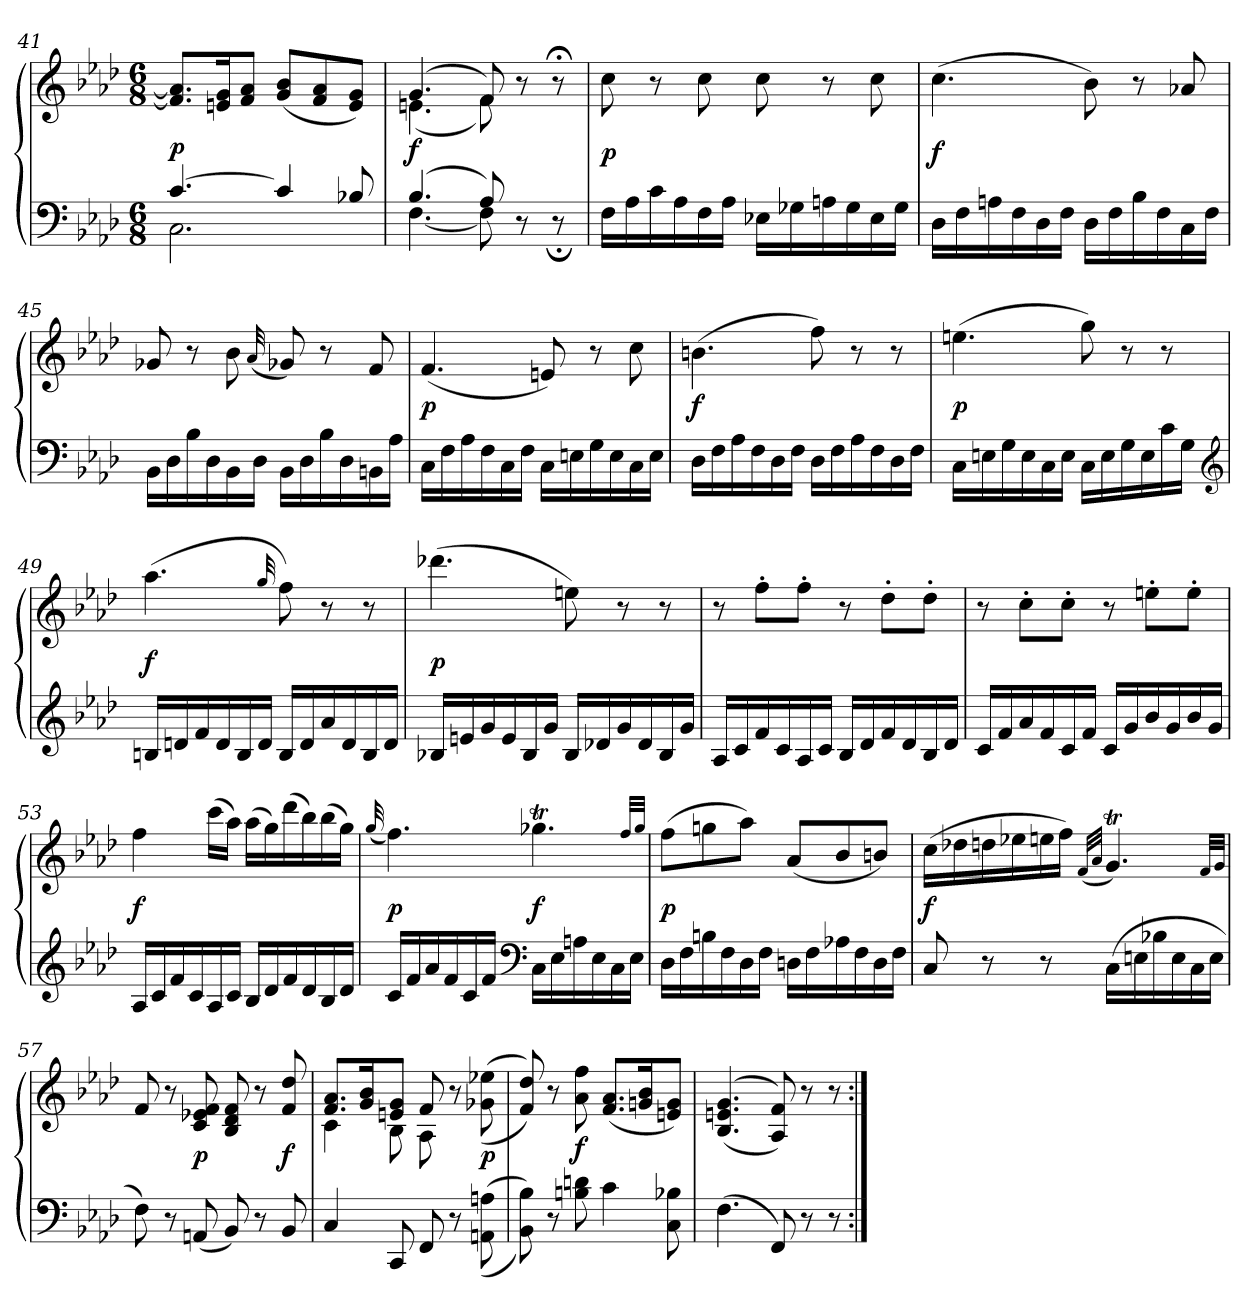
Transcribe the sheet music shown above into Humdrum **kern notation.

**kern	**kern	**dynam
*part1	*part1	*part1
*staff2	*staff1	*staff1/2
*clefF4	*clefG2	*
*k[b-e-a-d-]	*k[b-e-a-d-]	*
*f:	*f:	*
*M6/8	*M6/8	*
=41	=41	=41
*^	*	*
[4.c	2.C	8.f] 8.a-]L	p
.	.	16en 16gk	.
.	.	8f 8a-J	.
4c]	.	(8g 8b-L	.
.	.	8f 8a-	.
8B-X	.	8e 8gJ)	.
=42	=42	=42	=42
*	*	*^	*
(4.B-	[4.F	(4.g	(4.en	f
8A-)	8F]	8f)	8f)	.
8ryy	8r	8r	8ryy	.
8ryy	8r;	8r;<	8ryy	.
=43	=43	=43	=43	=43
!LO:TX:b:t=legato	!	!	!	!
*v	*v	*	*	*
*	*v	*v	*
16FLL	8cc	p
16A-	.	.
16c	8r	.
16A-	.	.
16F	8cc	.
16A-JJ	.	.
16E-XLL	8cc	.
16G-X	.	.
16An	8r	.
16G-	.	.
16E-	8cc	.
16G-JJ	.	.
!!LO:LB:g=z
=44	=44	=44
16D-LL	(4.cc	f
16F	.	.
16An	.	.
16F	.	.
16D-	.	.
16FJJ	.	.
16D-LL	8b-)	.
16F	.	.
16B-	8r	.
16F	.	.
16C	8a-X	.
16FJJ	.	.
=45	=45	=45
16BB-LL	8g-X	.
16D-	.	.
16B-	8r	.
16D-	.	.
16BB-	8b-	.
16D-JJ	.	.
.	(32qqa-	.
16BB-LL	8g-X)	.
16D-	.	.
16B-	8r	.
16D-	.	.
16BBn	8f	.
16A-JJ	.	.
=46	=46	=46
16CLL	(4.f	p
16F	.	.
16A-	.	.
16F	.	.
16C	.	.
16FJJ	.	.
16CLL	8en)	.
16En	.	.
16G	8r	.
16E	.	.
16C	8cc	.
16EJJ	.	.
=47	=47	=47
16D-LL	(4.bn	f
16F	.	.
16A-	.	.
16F	.	.
16D-	.	.
16FJJ	.	.
16D-LL	8ff)	.
16F	.	.
16A-	8r	.
16F	.	.
16D-	8r	.
16FJJ	.	.
!!LO:LB:g=z
=48	=48	=48
16CLL	(4.een	p
16En	.	.
16G	.	.
16E	.	.
16C	.	.
16EJJ	.	.
16CLL	8gg)	.
16E	.	.
16G	8r	.
16E	.	.
16c	8r	.
16GJJ	.	.
*clefG2	*	*
=49	=49	=49
16BnLL	(4.aa-	f
16dn	.	.
16f	.	.
16d	.	.
16B	.	.
16dJJ	.	.
.	32qqgg	.
16BLL	8ff)	.
16d	.	.
16a-	8r	.
16d	.	.
16B	8r	.
16dJJ	.	.
=50	=50	=50
16B-XLL	(4.ddd-X	p
16en	.	.
16g	.	.
16e	.	.
16B-	.	.
16gJJ	.	.
16B-LL	8een)	.
16d-X	.	.
16g	8r	.
16d-	.	.
16B-	8r	.
16gJJ	.	.
=51	=51	=51
16A-LL	8r	.
16c	.	.
16f	8ff'L	.
16c	.	.
16A-	8ff'J	.
16cJJ	.	.
16B-LL	8r	.
16d-	.	.
16f	8dd-'L	.
16d-	.	.
16B-	8dd-'J	.
16d-JJ	.	.
!!LO:LB:g=z
=52	=52	=52
16cLL	8r	.
16f	.	.
16a-	8cc'L	.
16f	.	.
16c	8cc'J	.
16fJJ	.	.
16cLL	8r	.
16g	.	.
16b-	8een'L	.
16g	.	.
16b-	8ee'J	.
16gJJ	.	.
=53	=53	=53
16A-LL	4ff	f
16c	.	.
16f	.	.
16c	.	.
16A-	(16cccLL	.
16cJJ	16aa-JJ)	.
16B-LL	(16aa-LL	.
16d-	16gg)	.
16f	(16ddd-	.
16d-	16bb-)	.
16B-	(16bb-	.
16d-JJ	16ggJJ)	.
=54	=54	=54
.	(32qqgg	.
16cLL	4.ff)	p
16f	.	.
16a-	.	.
16f	.	.
16c	.	.
16fJJ	.	.
*clefF4	*	*
16CLL	4.gg-XT	f
16E-	.	.
16An	.	.
16E-	.	.
16C	.	.
16E-JJ	.	.
.	32qffTTTLLL	.
.	32qgg-JJJ	.
=55	=55	=55
16D-LL	(8ffL	p
16F	.	.
16Bn	8ggn	.
16F	.	.
16D-	8aa-J)	.
16FJJ	.	.
16DnLL	(8a-L	.
16F	.	.
16A-X	8b-	.
16F	.	.
16D	8bnJ)	.
16FJJ	.	.
!!LO:LB:g=z
=56	=56	=56
8C	(16ccLL	f
.	16dd-X	.
8r	16ddn	.
.	16ee-X	.
8r	16een	.
.	16ffJJ)	.
.	(32qfLLL	.
.	32qa-JJJ	.
(16CLL	4.gt)	.
16En	.	.
16B-X	.	.
16E	.	.
16C	.	.
16EJJ	.	.
.	32qfTTTLLL	.
.	32qgJJJ	.
=57	=57	=57
8F)	8f	.
8r	8r	.
(8AAn	8c 8e-X 8f	p
8BB-)	8B- 8d- 8f	.
8r	8r	.
8BB-	8f 8dd-	f
=58	=58	=58
*	*^	*
4C	8.f 8.a-L	4c	.
.	16g 16b-k	.	.
8CC	8en 8gJ	8B-	.
8FF	8f	8A-	.
8r	8ryy	8r	.
(<(>8AAn 8An	8ryy	(>(<8g-X 8ee-X	p
*	*v	*v	*
=59	=59	=59
8BB- 8B-))	8f 8dd-))	.
8r	8r	.
8Bn 8dn	8a- 8ff	f
4c	(8.f 8.a-L	.
.	16gn 16b-k	.
8C 8B-X	8en 8gJ)	.
=60	=60	=60
(4.F	(>(<4.B- 4.en 4.g	.
8FF)	8A- 8f))	.
8r	8r	.
8r	8r	.
=:|!	=:|!	=:|!
*-	*-	*-
